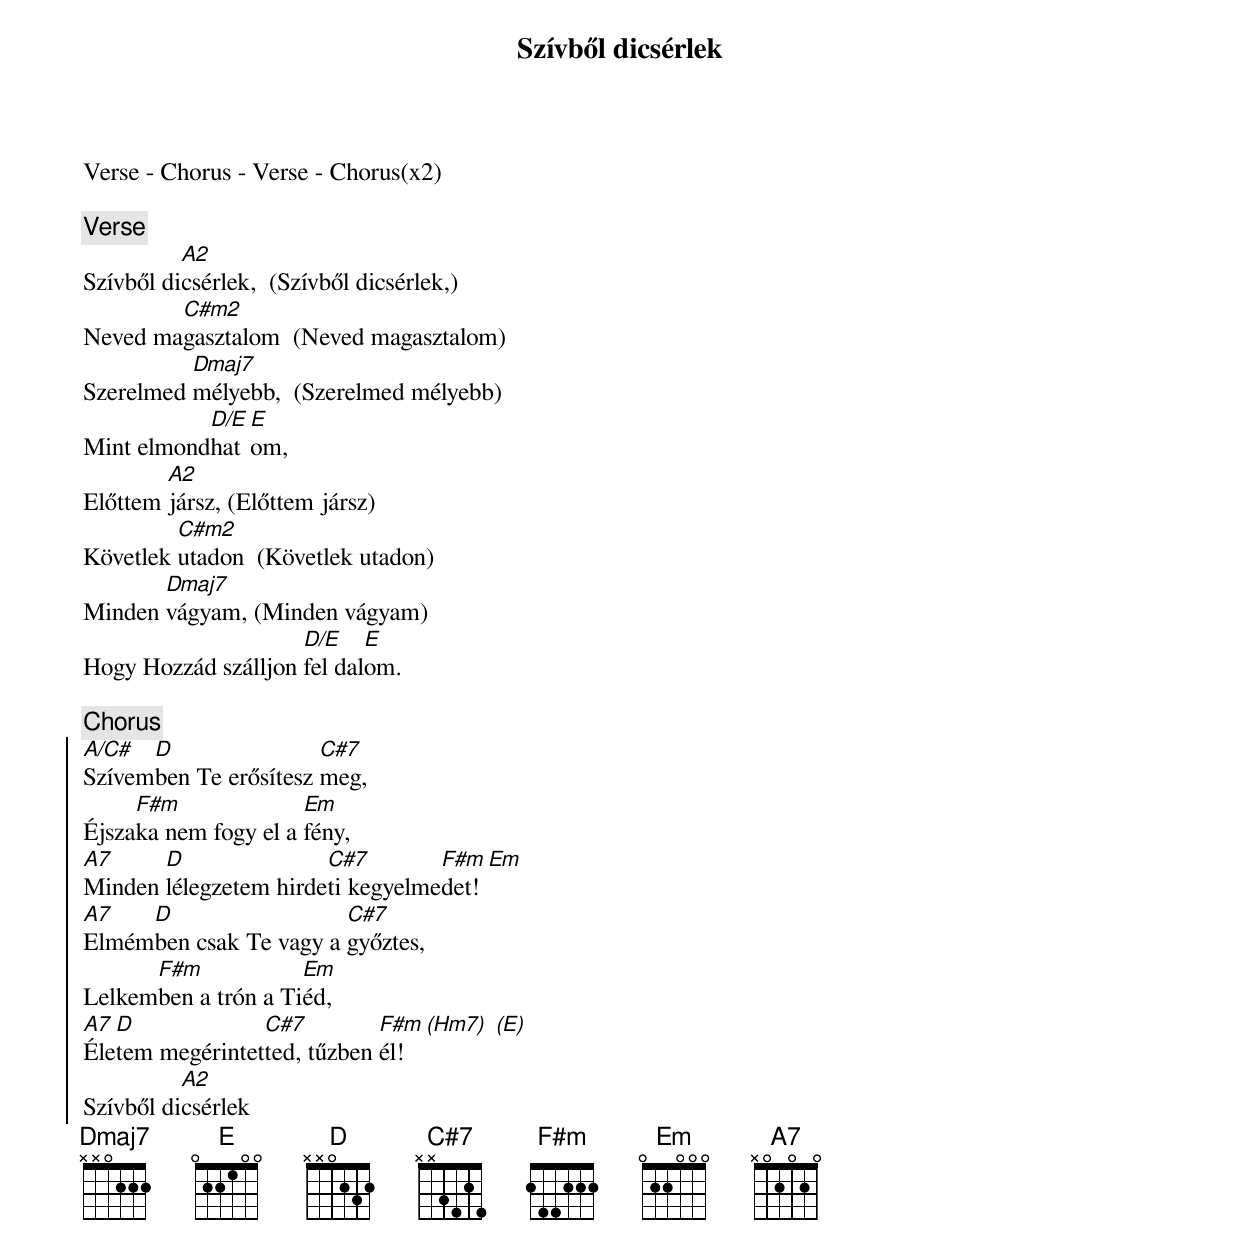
{title: Szívből dicsérlek}
{subtitle: }


Verse - Chorus - Verse - Chorus(x2)

{c:Verse}
Szívből di[A2]csérlek,  (Szívből dicsérlek,)
Neved ma[C#m2]gasztalom  (Neved magasztalom)
Szerelmed [Dmaj7]mélyebb,  (Szerelmed mélyebb)
Mint elmond[D/E]hat[E]om,
Előttem [A2]jársz, (Előttem jársz)
Követlek [C#m2]utadon  (Követlek utadon)
Minden [Dmaj7]vágyam, (Minden vágyam)
Hogy Hozzád szálljon [D/E]fel dal[E]om.

{c:Chorus}
{soc}
[A/C#]Szívem[D]ben Te erősítesz [C#7]meg,
Éjsza[F#m]ka nem fogy el a [Em]fény,
[A7]Minden [D]lélegzetem hirde[C#7]ti kegyelme[F#m]det! [Em]
[A7]Elmém[D]ben csak Te vagy a [C#7]győztes,
Lelkem[F#m]ben a trón a Ti[Em]éd,
[A7]Éle[D]tem megérintet[C#7]ted, tűzben [F#m]él! [(Hm7)] [(E)]
Szívből di[A2]csérlek
{eoc}
